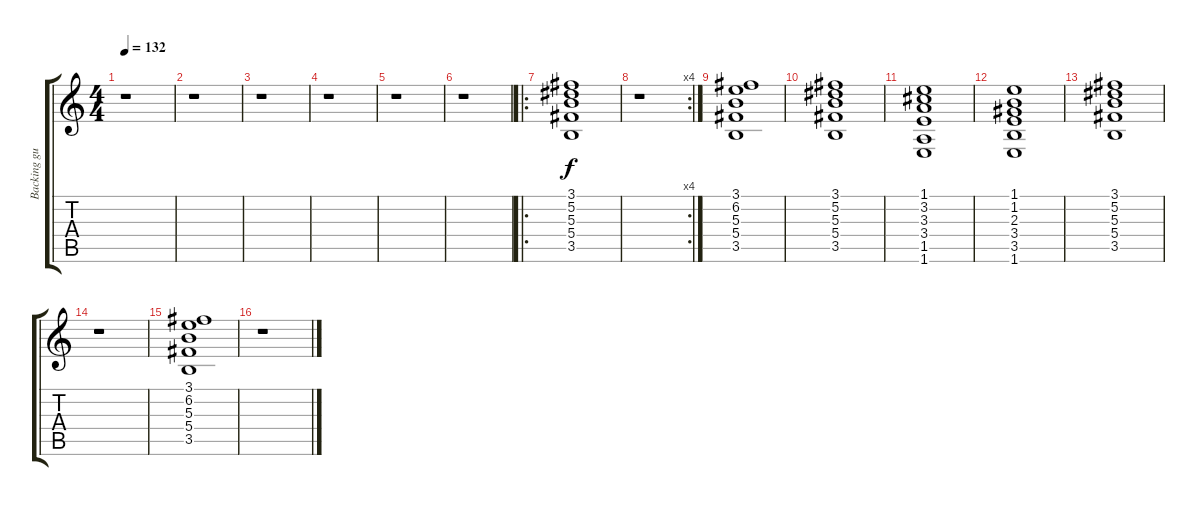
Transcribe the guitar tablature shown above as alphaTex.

\track ("Backing guitar 2" "Backing gu") {instrument acousticguitarsteel}
\staff {score tabs}
\tuning (Eb4 Bb3 Gb3 Db3 Ab2 Eb2) {hide}
\ts (4 4)
\tempo 132
\clef g2
\ks c
r.1{dy f} |
r.1 |
r.1 |
r.1 |
r.1 |
r.1 |
\ro
(3.1 5.2 5.3 5.4 3.5).1 |
\rc 4
r.1 |
(3.1 6.2 5.3 5.4 3.5).1 |
(3.1 5.2 5.3 5.4 3.5).1 |
(1.1 3.2 3.3 3.4 1.5 1.6).1 |
(1.1 1.2 2.3 3.4 3.5 1.6).1 |
(3.1 5.2 5.3 5.4 3.5).1 |
r.1 |
(3.1 6.2 5.3 5.4 3.5).1 |
r.1
